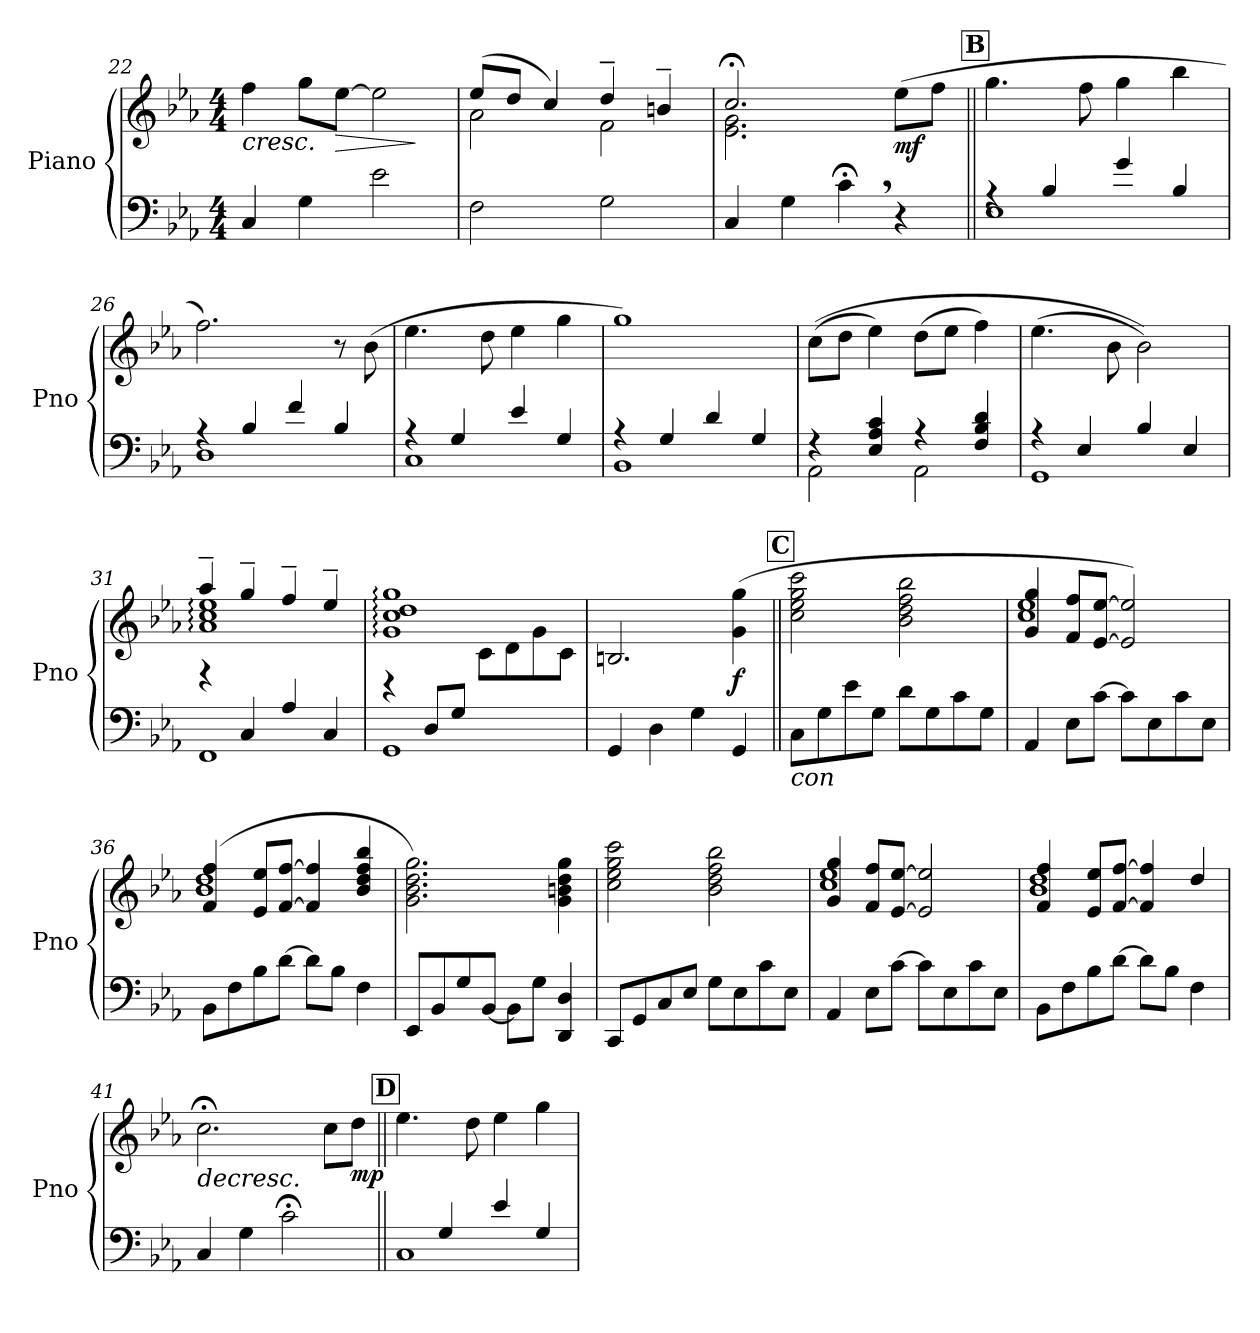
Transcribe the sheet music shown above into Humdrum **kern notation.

**kern	**kern	**dynam
*part1	*part1	*part1
*staff2	*staff1	*staff1/2
*I"Piano	*	*
*I'Pno	*	*
!!LO:PB:g=z
*clefF4	*clefG2	*
*k[b-e-a-]	*k[b-e-a-]	*
*M4/4	*M4/4	*
=22	=22	=22
!	!	!LO:HP:b
4C/	4ff\	<
4G\	8gg\L	.
!	!	!LO:HP:b
.	[8ee-\J	>
2e-\	2ee-\]	.
.	.	[ ]
=23	=23	=23
*	*^	*
2F\	(8ee-/L	2a-\	.
.	8dd/J	.	.
.	4cc/)	.	.
2G\	4dd~/	2f\	.
.	4bn~/	.	.
=24	=24	=24	=24
4C/	2.cc;</	2.e-\ 2.g\	.
4G\	.	.	.
4c;<,\	.	.	.
!	!	!	!LO:DY:b
4r	(8ee-\L	4ryy	mf
.	8ff\J	.	.
*	*v	*v	*
!!LO:REH:place=s1:a:B:fs=14:t=B
=25||	=25||	=25||
*^	*	*
4rA	1E-	4.gg\	.
4B-/	.	.	.
.	.	8ff\	.
4g/	.	4gg\	.
4B-/	.	4bb-\	.
=26	=26	=26	=26
4rA	1D	2.ff\)	.
4B-/	.	.	.
4f/	.	.	.
4B-/	.	8r	.
.	.	(8b-\	.
!!LO:LB:g=z
=27	=27	=27	=27
4rA	1C	4.ee-\	.
4G/	.	.	.
.	.	8dd\	.
4e-/	.	4ee-\	.
4G/	.	4gg\	.
=28	=28	=28	=28
4rA	1BB-	1gg)	.
4G/	.	.	.
4d/	.	.	.
4G/	.	.	.
=29	=29	=29	=29
4rF	2AA-\	((8cc\L	.
.	.	8dd\J	.
4E-/ 4A-/ 4c/	.	4ee-\)	.
4rA	2AA-\	(8dd\L	.
.	.	8ee-\J	.
4F/ 4B-/ 4d/	.	4ff\)	.
=30	=30	=30	=30
4rA	1GG	(4.ee-\	.
4E-/	.	.	.
.	.	8b-\	.
4B-/	.	2b-\))	.
4E-/	.	.	.
=31	=31	=31	=31
*	*	*^	*
4rg	1FF	4aa-~/	1a-: 1cc: 1ee-:	.
4C/	.	4gg~/	.	.
4A-/	.	4ff~/	.	.
4C/	.	4ee-~/	.	.
!!LO:LB:g=z	!!
=32	=32	=32	=32	=32
1GG	4re	1g: 1cc: 1dd: 1gg:	2ryy	.
.	(8D/L	.	.	.
.	8G/J	.	.	.
.	2ryy	.	8c\L	.
.	.	.	8d\	.
.	.	.	8g\	.
.	.	.	8c\J	.
*v	*v	*	*	*
*	*v	*v	*
=33	=33	=33
4GG/	2.Bn/)	.
4D\	.	.
4G\	.	.
!	!	!LO:DY:b
4GG/	(4g\ 4gg\	f
!!LO:REH:place=s1:a:B:fs=14:t=C
=34||	=34||	=34||
!LO:TX:b:i:t=con	!	!
8C\L	2cc\ 2ee-\ 2gg\ 2ccc\	.
8G\	.	.
8e-\	.	.
8G\J	.	.
8d\L	2b-\ 2dd\ 2ff\ 2bb-\	.
8G\	.	.
8c\	.	.
8G\J	.	.
=35	=35	=35
*	*^	*
4AA-/	4g/ 4gg/	1cc 1ee-	.
8E-\L	8f/ 8ff/L	.	.
[8c\J	[8e-/ [8ee-/J	.	.
8c\L]	2e-/] 2ee-/])	.	.
8E-\	.	.	.
8c\	.	.	.
8E-\J	.	.	.
!!LO:LB:g=z	!!
=36	=36	=36	=36
8BB-\L	(4f/ 4ff/	1b- 1dd	.
8F\	.	.	.
8B-\	8e-/ 8ee-/L	.	.
[8d\J	[8f/ [8ff/J	.	.
8d\L]	4f/] 4ff/]	.	.
8B-\J	.	.	.
4F\	4b-/ 4dd/ 4ff/ 4bb-/	.	.
*	*v	*v	*
=37	=37	=37
8EE-/L	2.g\ 2.b-\ 2.dd\ 2.gg\)	.
8BB-/	.	.
8G/	.	.
[8BB-/J	.	.
8BB-\L]	.	.
8G\J	.	.
4DD/ 4D/	4g\ 4bn\ 4dd\ 4gg\	.
=38	=38	=38
8CC/L	2cc\ 2ee-\ 2gg\ 2ccc\	.
8GG/	.	.
8C/	.	.
8E-/J	.	.
8G\L	2b-\ 2dd\ 2ff\ 2bb-\	.
8E-\	.	.
8c\	.	.
8E-\J	.	.
=39	=39	=39
*	*^	*
4AA-/	4g/ 4gg/	1cc 1ee-	.
8E-\L	8f/ 8ff/L	.	.
[8c\J	[8e-/ [8ee-/J	.	.
8c\L]	2e-/] 2ee-/]	.	.
8E-\	.	.	.
8c\	.	.	.
8E-\J	.	.	.
!!LO:LB:g=z	!!
=40	=40	=40	=40
8BB-\L	4f/ 4ff/	1b- 1dd	.
8F\	.	.	.
8B-\	8e-/ 8ee-/L	.	.
[8d\J	[8f/ [8ff/J	.	.
8d\L]	4f/] 4ff/]	.	.
8B-\J	.	.	.
4F\	4dd/	.	.
*	*v	*v	*
=41	=41	=41
!	!	!LO:HP:b
4C/	2.cc;<\	>
4G\	.	.
2c;<\	.	.
.	8cc\L	.
!	!	!LO:DY:b
.	8dd\J	mp
.	.	]
!!LO:REH:place=s1:a:B:fs=14:t=D
=42||	=42||	=42||
*^	*	*
4rAyy	1C	4.ee-\	.
4G/	.	.	.
.	.	8dd\	.
4e-/	.	4ee-\	.
4G/	.	4gg\	.
*v	*v	*	*
=	=	=
*-	*-	*-
